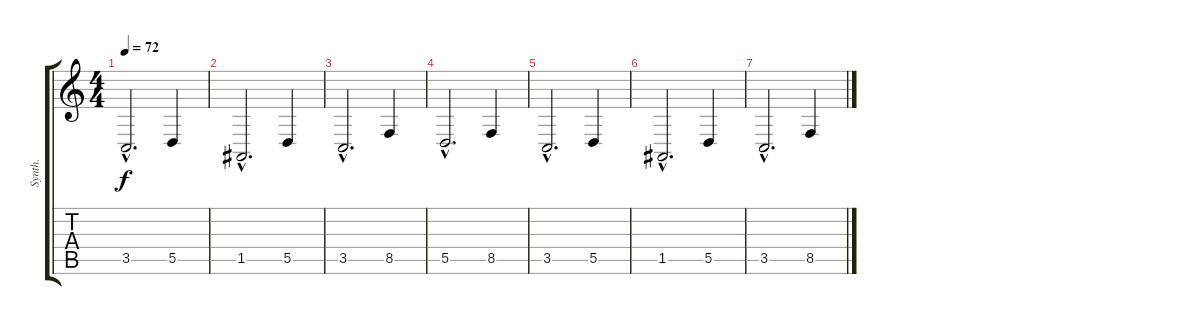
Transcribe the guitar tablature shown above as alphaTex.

\track ("Synth." "Synth.") {instrument stringensemble1}
\staff {score tabs}
\tuning (E4 B3 G3 D3 A2 E2) {hide}
\ts (4 4)
\tempo 72
\clef g2
\ks c
3.5{hac}.2{d dy f} 5.5.4 |
1.5{hac}.2{d} 5.5.4 |
3.5{hac}.2{d} 8.5.4 |
5.5{hac}.2{d} 8.5.4 |
3.5{hac}.2{d} 5.5.4 |
1.5{hac}.2{d} 5.5.4 |
3.5{hac}.2{d} 8.5.4
